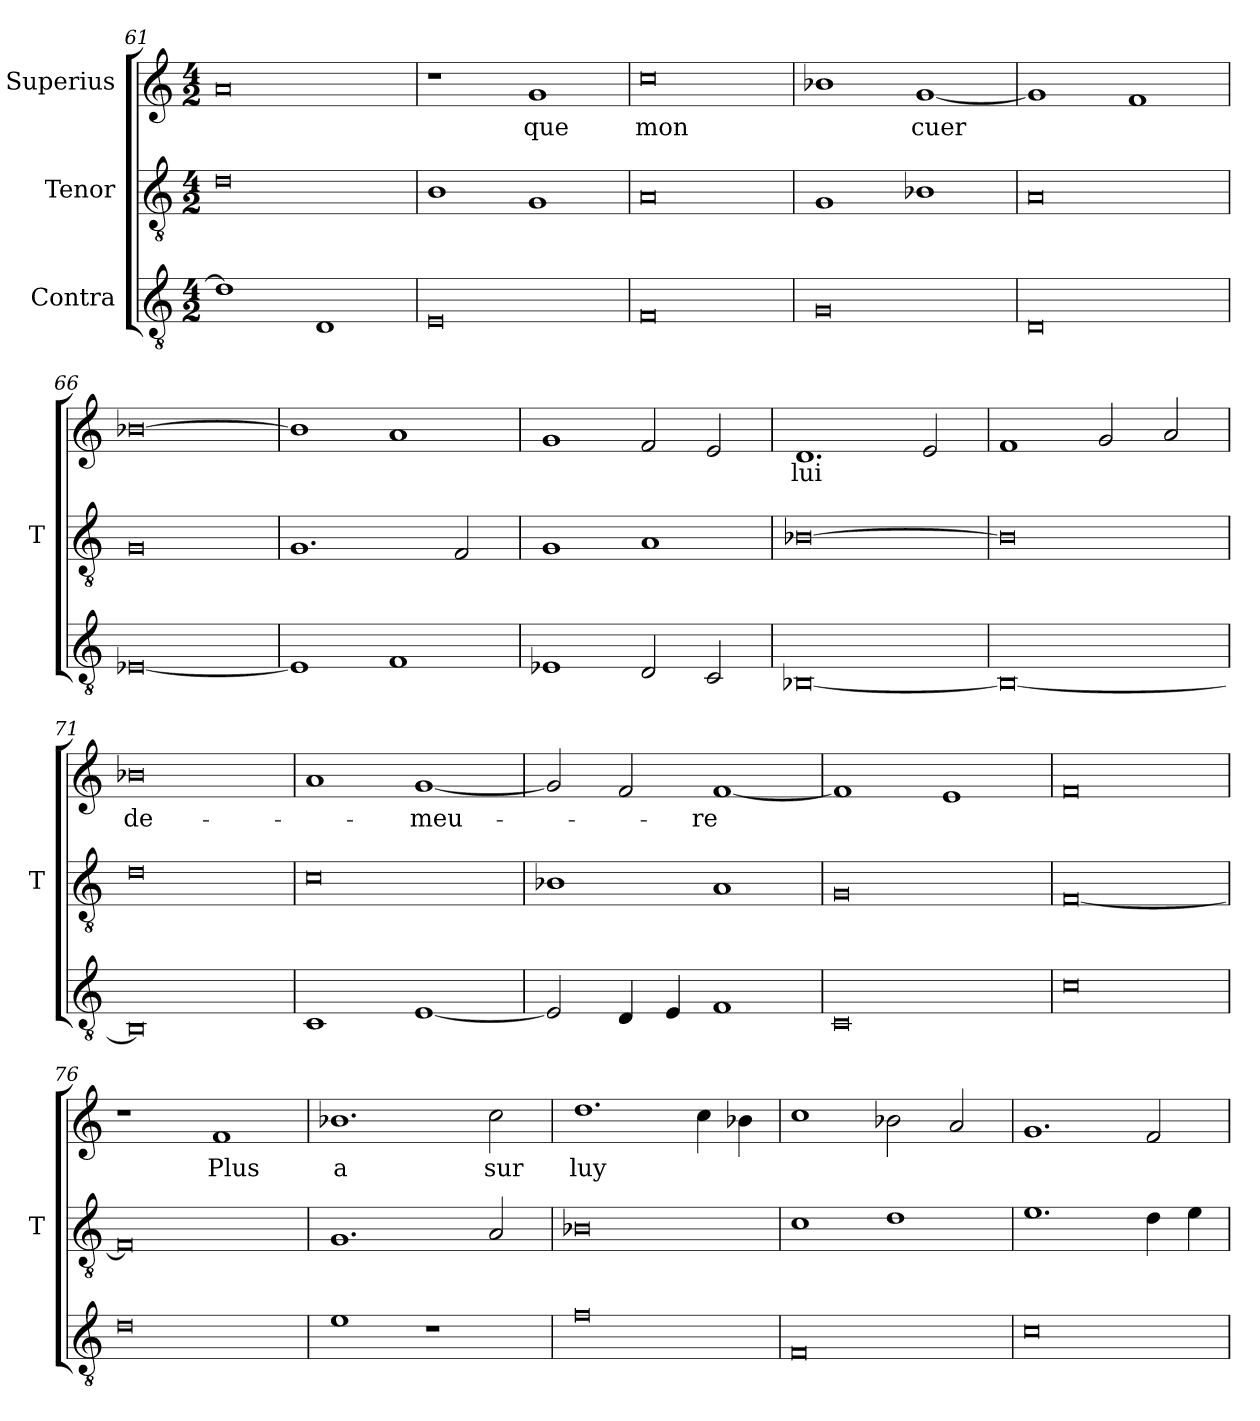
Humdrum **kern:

**kern	**kern	**kern	**text
*part3	*part2	*part1	*part1
*staff3	*staff2	*staff1	*staff1
*I"Contra	*I"Tenor	*I"Superius	*
*	*I'T	*	*
*clefGv2	*clefGv2	*clefG2	*
*M4/2	*M4/2	*M4/2	*
=61	=61	=61	=61
1d]	0d	0a	.
1D	.	.	.
=62	=62	=62	=62
0E	1B	1r	.
.	1G	1g	-que
=63	=63	=63	=63
0F	0A	0cc	-mon
=64	=64	=64	=64
0G	1G	1b-X	.
.	1B-X	[1g	-cuer
=65	=65	=65	=65
0D	0A	1g]	.
.	.	1f	.
=66	=66	=66	=66
[0E-X	0G	[0b-X	.
=67	=67	=67	=67
1E-]	1.G	1b-]	.
1F	.	1a	.
.	2F	.	.
=68	=68	=68	=68
1E-X	1G	1g	.
2D	1A	2f	.
2C	.	2e	.
=69	=69	=69	=69
[0BB-X	[0B-X	1.d	-lui
.	.	2e	.
=70	=70	=70	=70
0BB-_	0B-]	1f	.
.	.	2g	.
.	.	2a	.
=71	=71	=71	=71
0BB-]	0d	0b-X	de-
=72	=72	=72	=72
1C	0c	1a	.
[1E	.	[1g	-meu-
=73	=73	=73	=73
2E]	1B-X	2g]	.
4D	.	2f	.
4E	.	.	.
1F	1A	[1f	-re
=74	=74	=74	=74
0C	0G	1f]	.
.	.	1e	.
=75	=75	=75	=75
0c	[0F	0f	.
=76	=76	=76	=76
0d	0F]	1r	.
.	.	1f	-Plus
=77	=77	=77	=77
1e	1.G	1.b-X	-a
1r	.	.	.
.	2A	2cc	-sur
=78	=78	=78	=78
0f	0B-X	1.dd	-luy
.	.	4cc	.
.	.	4b-X	.
=79	=79	=79	=79
0F	1c	1cc	.
.	1d	2b-X	.
.	.	2a	.
=80	=80	=80	=80
0c	1.e	1.g	.
.	4d	2f	.
.	4e	.	.
=	=	=	=
*-	*-	*-	*-
